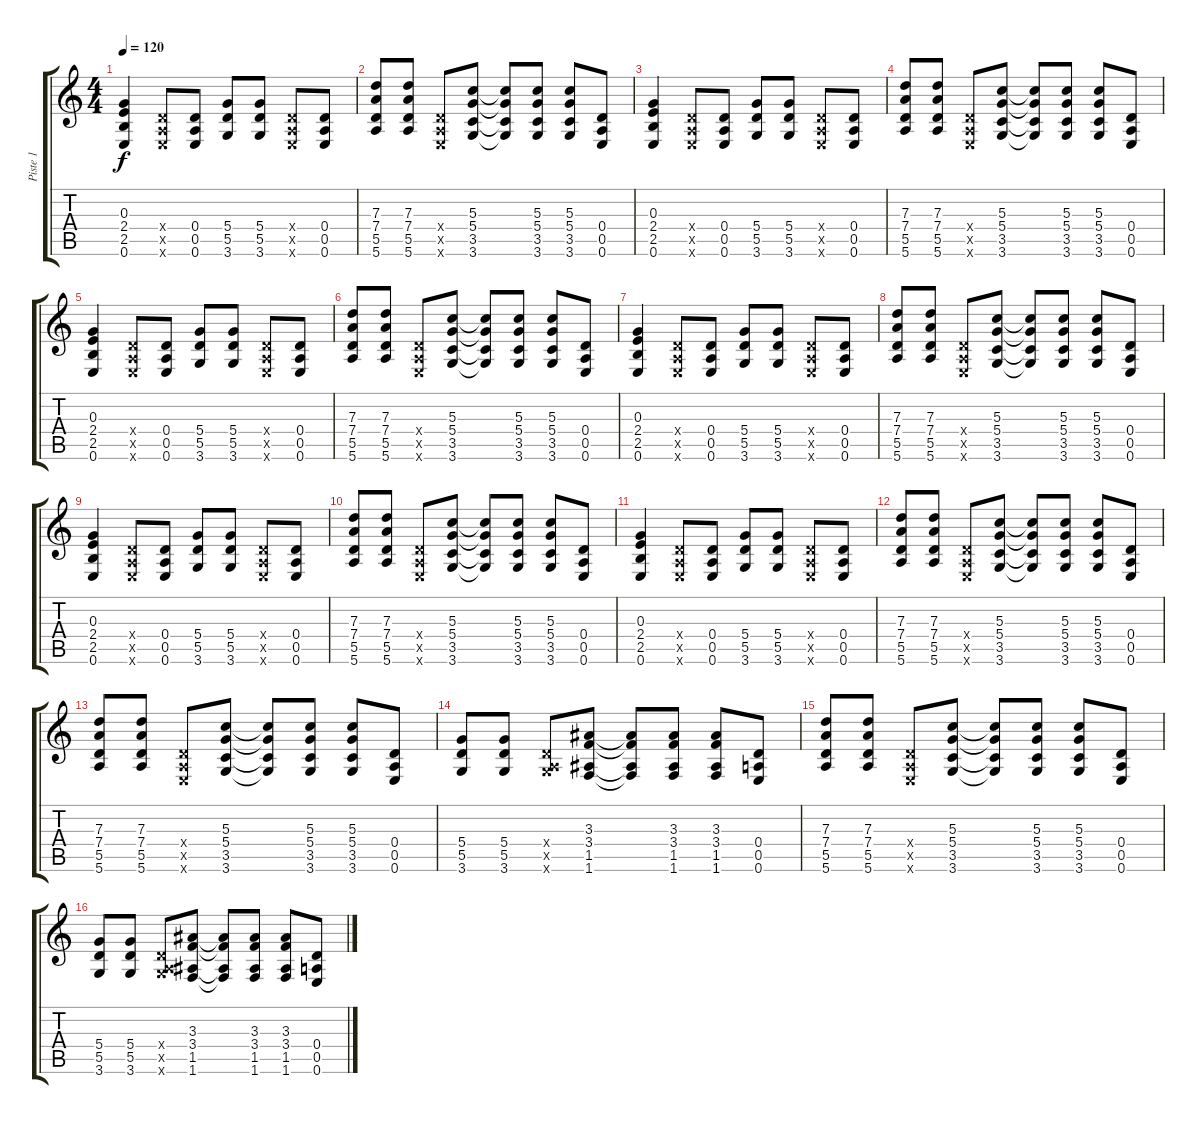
\track ("Piste 1" "Piste 1") {instrument overdrivenguitar}
\staff {score tabs}
\tuning (E4 B3 G3 D3 A2 E2) {hide}
\ts (4 4)
\tempo 120
\clef g2
\ks c
(0.3 2.4 2.5 0.6).4{dy f instrument overdrivenguitar} (0.4{x} 0.5{x} 0.6{x}).8 (0.4 0.5 0.6).8 (5.4 5.5 3.6).8 (5.4 5.5 3.6).8 (0.4{x} 0.5{x} 0.6{x}).8 (0.4 0.5 0.6).8 |
(7.3 7.4 5.5 5.6).8 (7.3 7.4 5.5 5.6).8 (0.4{x} 0.5{x} 0.6{x}).8 (5.3 5.4 3.5 3.6).8 (5.3{t} 5.4{t} 3.5{t} 3.6{t}).8 (5.3 5.4 3.5 3.6).8 (5.3 5.4 3.5 3.6).8 (0.4 0.5 0.6).8 |
(0.3 2.4 2.5 0.6).4 (0.4{x} 0.5{x} 0.6{x}).8 (0.4 0.5 0.6).8 (5.4 5.5 3.6).8 (5.4 5.5 3.6).8 (0.4{x} 0.5{x} 0.6{x}).8 (0.4 0.5 0.6).8 |
(7.3 7.4 5.5 5.6).8 (7.3 7.4 5.5 5.6).8 (0.4{x} 0.5{x} 0.6{x}).8 (5.3 5.4 3.5 3.6).8 (5.3{t} 5.4{t} 3.5{t} 3.6{t}).8 (5.3 5.4 3.5 3.6).8 (5.3 5.4 3.5 3.6).8 (0.4 0.5 0.6).8 |
(0.3 2.4 2.5 0.6).4 (0.4{x} 0.5{x} 0.6{x}).8 (0.4 0.5 0.6).8 (5.4 5.5 3.6).8 (5.4 5.5 3.6).8 (0.4{x} 0.5{x} 0.6{x}).8 (0.4 0.5 0.6).8 |
(7.3 7.4 5.5 5.6).8 (7.3 7.4 5.5 5.6).8 (0.4{x} 0.5{x} 0.6{x}).8 (5.3 5.4 3.5 3.6).8 (5.3{t} 5.4{t} 3.5{t} 3.6{t}).8 (5.3 5.4 3.5 3.6).8 (5.3 5.4 3.5 3.6).8 (0.4 0.5 0.6).8 |
(0.3 2.4 2.5 0.6).4 (0.4{x} 0.5{x} 0.6{x}).8 (0.4 0.5 0.6).8 (5.4 5.5 3.6).8 (5.4 5.5 3.6).8 (0.4{x} 0.5{x} 0.6{x}).8 (0.4 0.5 0.6).8 |
(7.3 7.4 5.5 5.6).8 (7.3 7.4 5.5 5.6).8 (0.4{x} 0.5{x} 0.6{x}).8 (5.3 5.4 3.5 3.6).8 (5.3{t} 5.4{t} 3.5{t} 3.6{t}).8 (5.3 5.4 3.5 3.6).8 (5.3 5.4 3.5 3.6).8 (0.4 0.5 0.6).8 |
(0.3 2.4 2.5 0.6).4 (0.4{x} 0.5{x} 0.6{x}).8 (0.4 0.5 0.6).8 (5.4 5.5 3.6).8 (5.4 5.5 3.6).8 (0.4{x} 0.5{x} 0.6{x}).8 (0.4 0.5 0.6).8 |
(7.3 7.4 5.5 5.6).8 (7.3 7.4 5.5 5.6).8 (0.4{x} 0.5{x} 0.6{x}).8 (5.3 5.4 3.5 3.6).8 (5.3{t} 5.4{t} 3.5{t} 3.6{t}).8 (5.3 5.4 3.5 3.6).8 (5.3 5.4 3.5 3.6).8 (0.4 0.5 0.6).8 |
(0.3 2.4 2.5 0.6).4 (0.4{x} 0.5{x} 0.6{x}).8 (0.4 0.5 0.6).8 (5.4 5.5 3.6).8 (5.4 5.5 3.6).8 (0.4{x} 0.5{x} 0.6{x}).8 (0.4 0.5 0.6).8 |
(7.3 7.4 5.5 5.6).8 (7.3 7.4 5.5 5.6).8 (0.4{x} 0.5{x} 0.6{x}).8 (5.3 5.4 3.5 3.6).8 (5.3{t} 5.4{t} 3.5{t} 3.6{t}).8 (5.3 5.4 3.5 3.6).8 (5.3 5.4 3.5 3.6).8 (0.4 0.5 0.6).8 |
(7.3 7.4 5.5 5.6).8 (7.3 7.4 5.5 5.6).8 (0.4{x} 0.5{x} 0.6{x}).8 (5.3 5.4 3.5 3.6).8 (5.3{t} 5.4{t} 3.5{t} 3.6{t}).8 (5.3 5.4 3.5 3.6).8 (5.3 5.4 3.5 3.6).8 (0.4 0.5 0.6).8 |
(5.4 5.5 3.6).8 (5.4 5.5 3.6).8 (0.4{x} 0.5{x} 3.6{x}).8 (3.3 3.4 1.5 1.6).8 (3.3{t} 3.4{t} 1.5{t} 1.6{t}).8 (3.3 3.4 1.5 1.6).8 (3.3 3.4 1.5 1.6).8 (0.4 0.5 0.6).8 |
(7.3 7.4 5.5 5.6).8 (7.3 7.4 5.5 5.6).8 (0.4{x} 0.5{x} 0.6{x}).8 (5.3 5.4 3.5 3.6).8 (5.3{t} 5.4{t} 3.5{t} 3.6{t}).8 (5.3 5.4 3.5 3.6).8 (5.3 5.4 3.5 3.6).8 (0.4 0.5 0.6).8 |
(5.4 5.5 3.6).8 (5.4 5.5 3.6).8 (0.4{x} 0.5{x} 3.6{x}).8 (3.3 3.4 1.5 1.6).8 (3.3{t} 3.4{t} 1.5{t} 1.6{t}).8 (3.3 3.4 1.5 1.6).8 (3.3 3.4 1.5 1.6).8 (0.4 0.5 0.6).8
